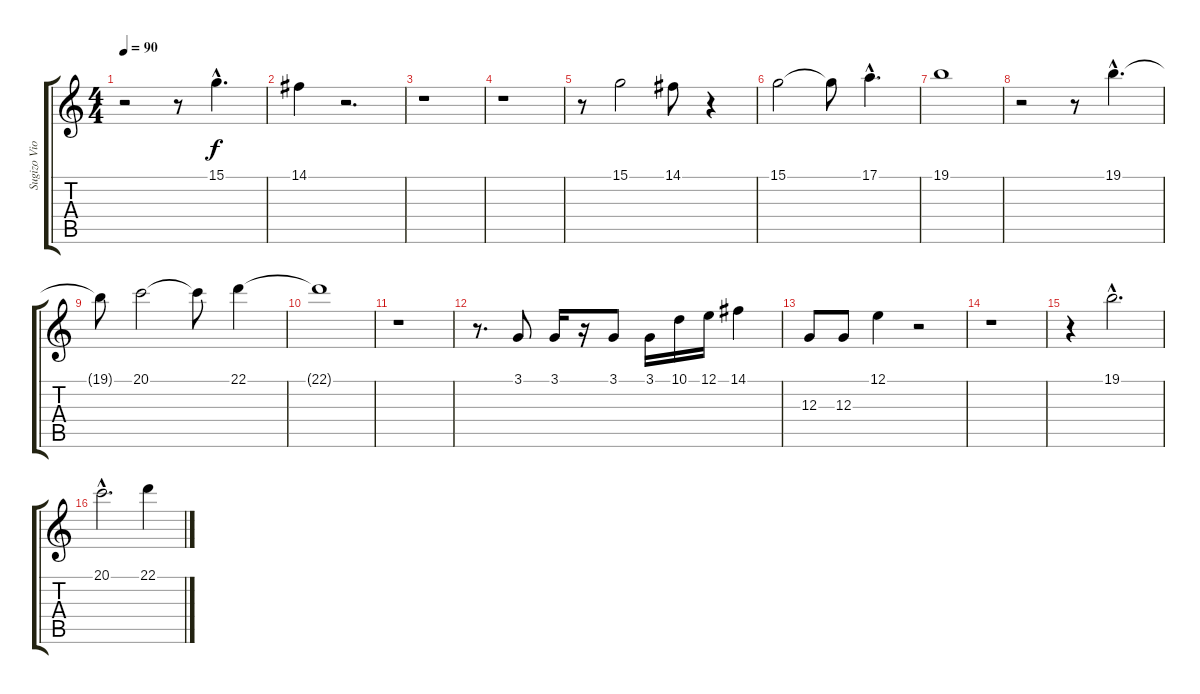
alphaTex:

\track ("Sugizo Violin" "Sugizo Vio") {instrument violin}
\staff {score tabs}
\tuning (E4 B3 G3 D3 A2 E2) {hide}
\ts (4 4)
\tempo 90
\clef g2
\ks c
r.2{dy f} r.8 15.1{hac}.4{d} |
14.1.4 r.2{d} |
r.1 |
r.1 |
r.8 15.1.2 14.1.8 r.4 |
15.1.2 15.1{t}.8 17.1{hac}.4{d} |
19.1.1 |
r.2 r.8 19.1{hac}.4{d} |
19.1{t}.8 20.1.2 20.1{t}.8 22.1.4 |
22.1{t}.1 |
r.1 |
r.8{d} 3.1.8 3.1.16 r.16 3.1.8 3.1.16 10.1.16 12.1.16 14.1.4 |
12.3.8 12.3.8 12.1.4 r.2 |
r.1 |
r.4 19.1{hac}.2{d} |
20.1{hac}.2{d} 22.1.4
